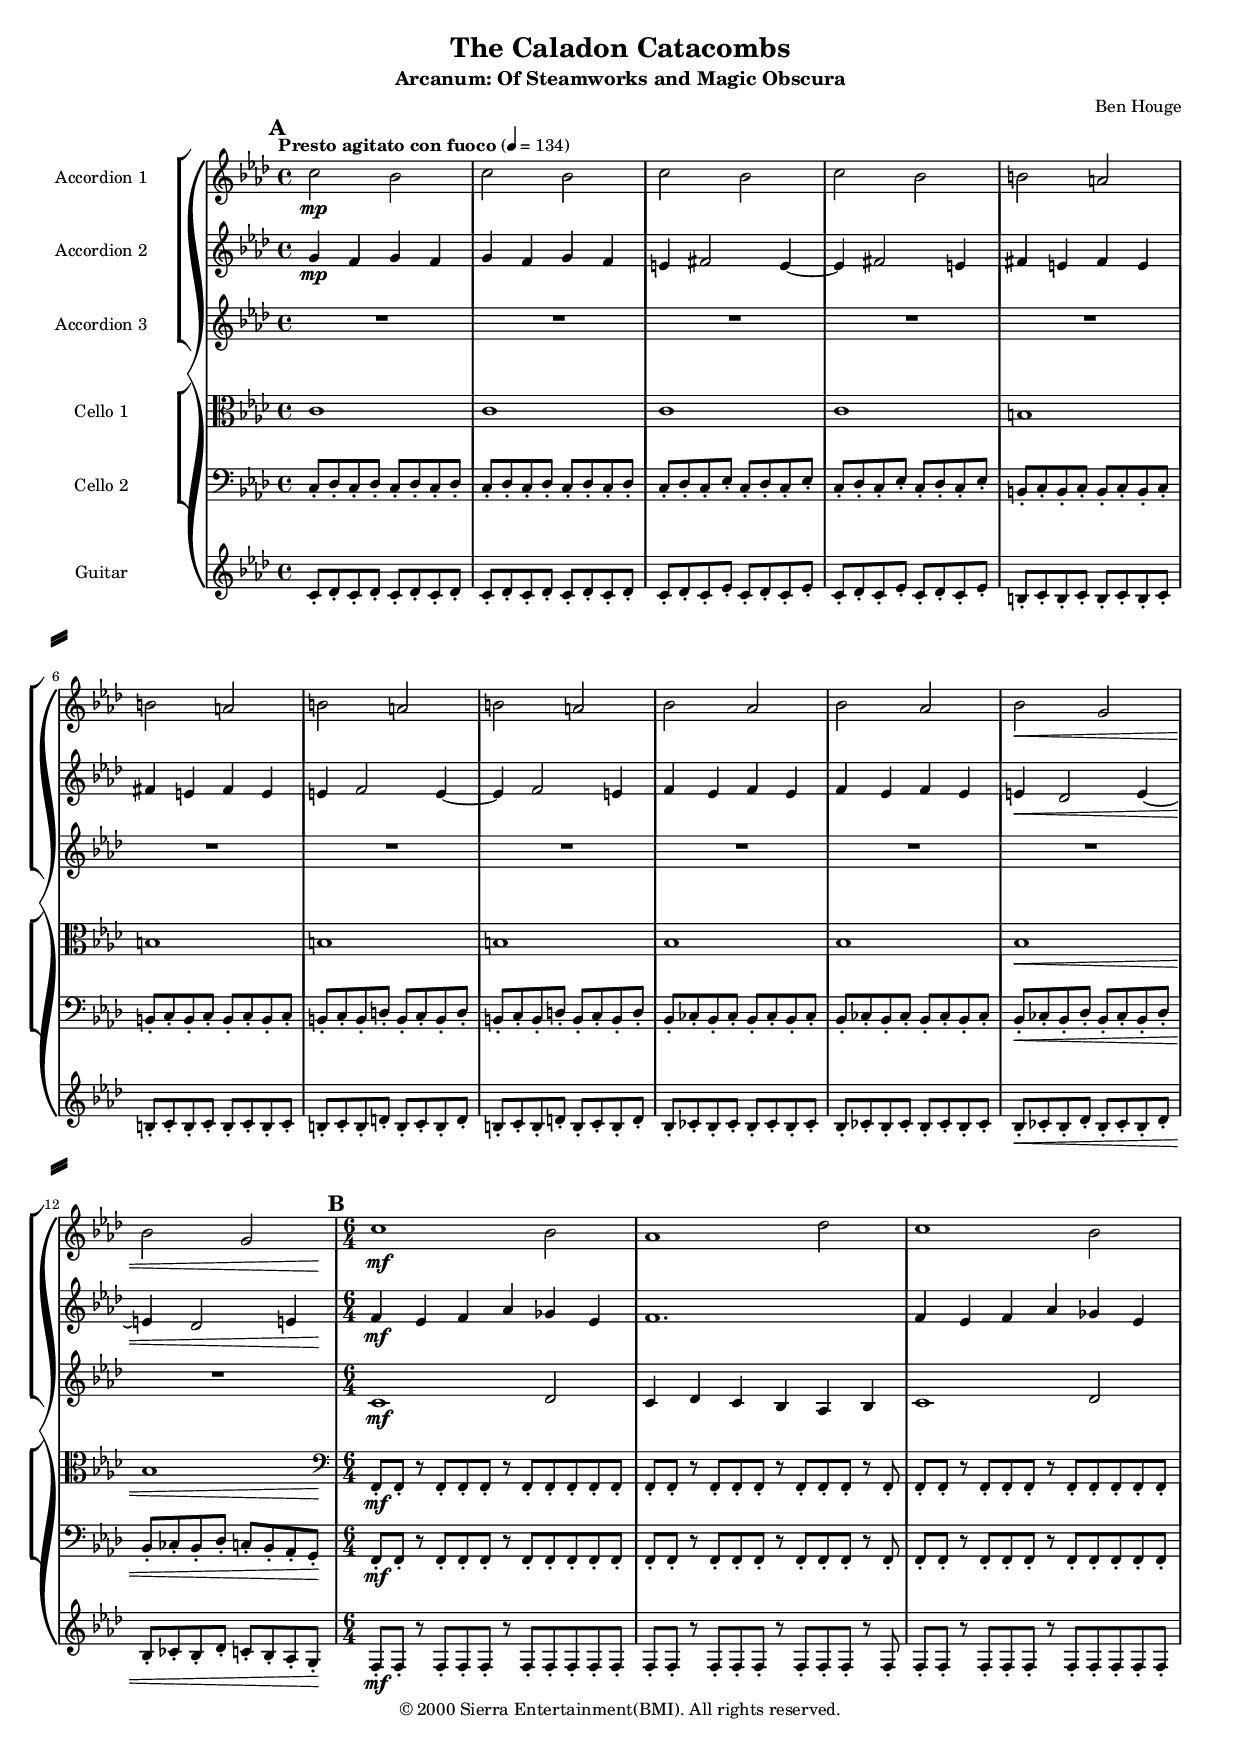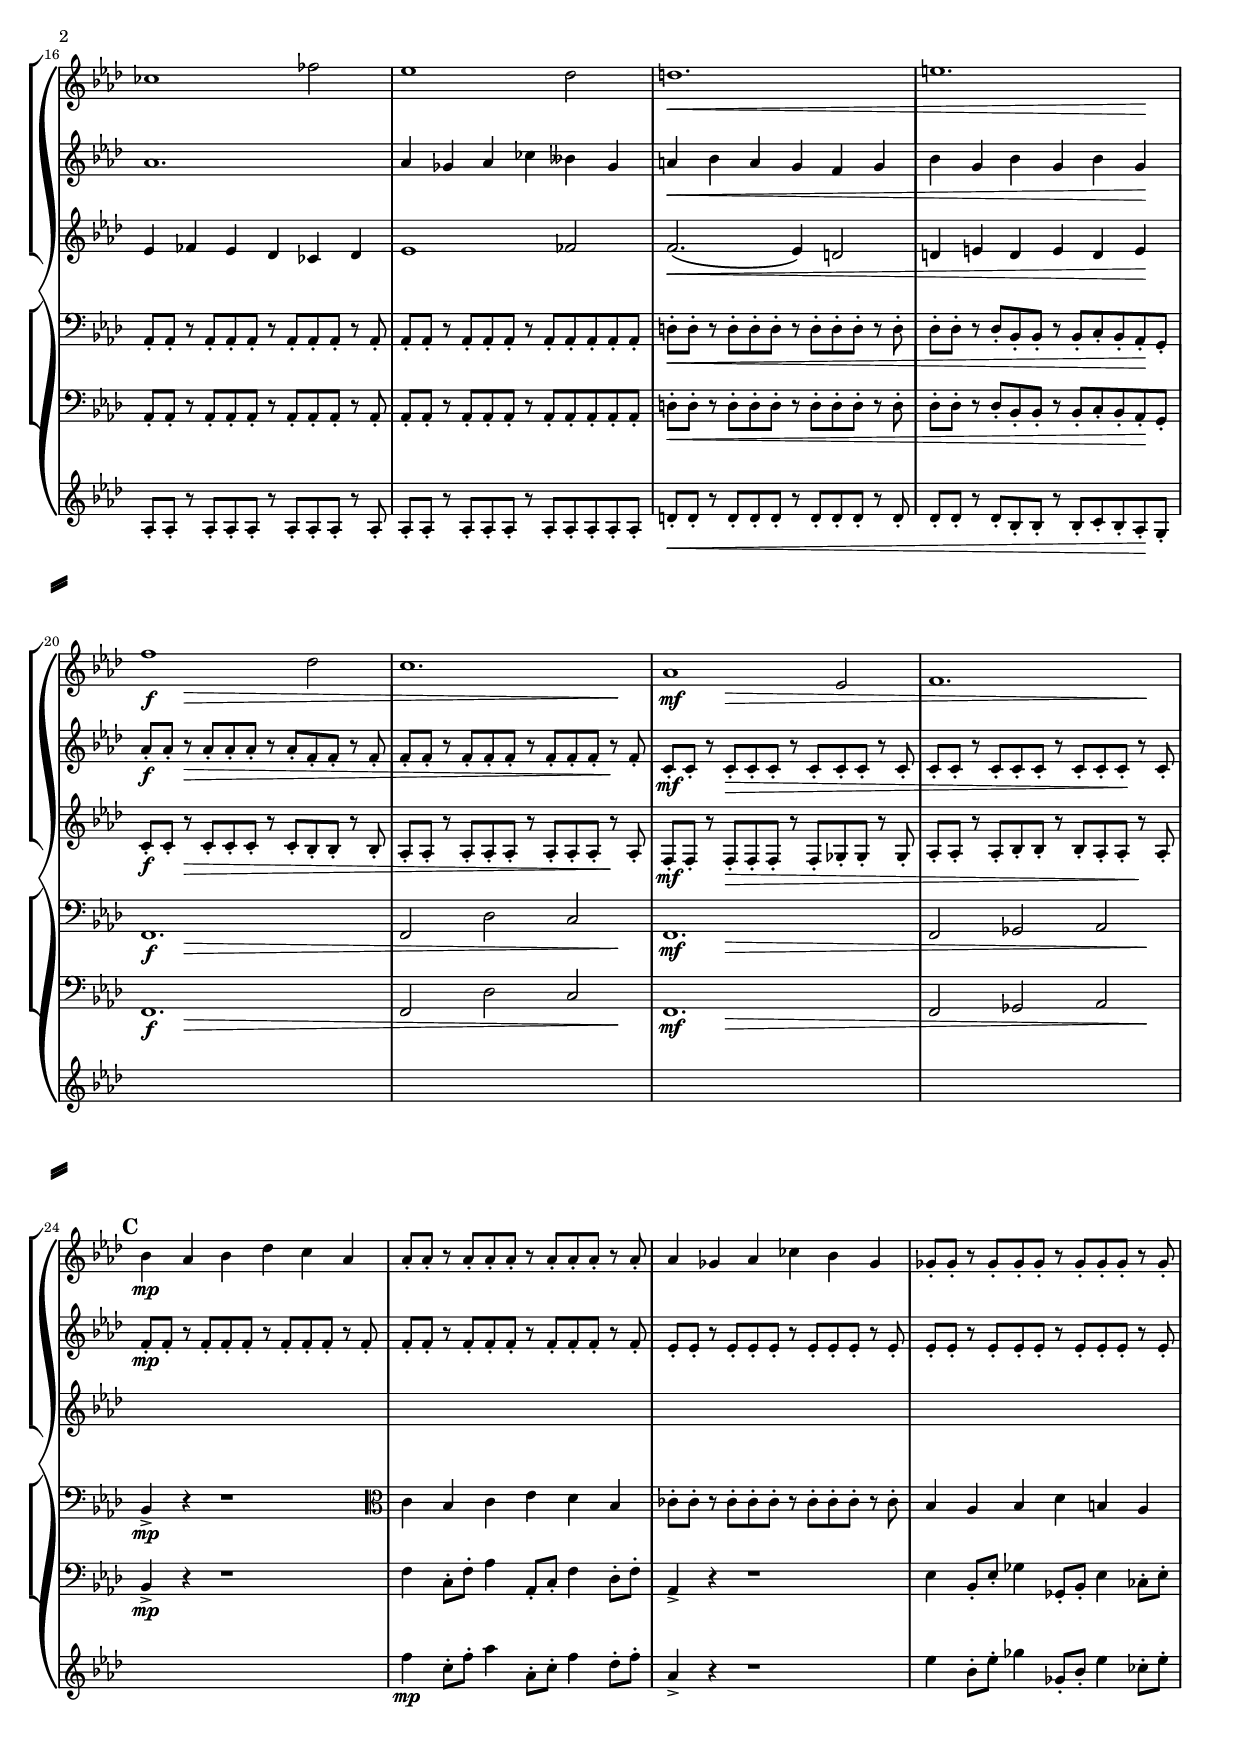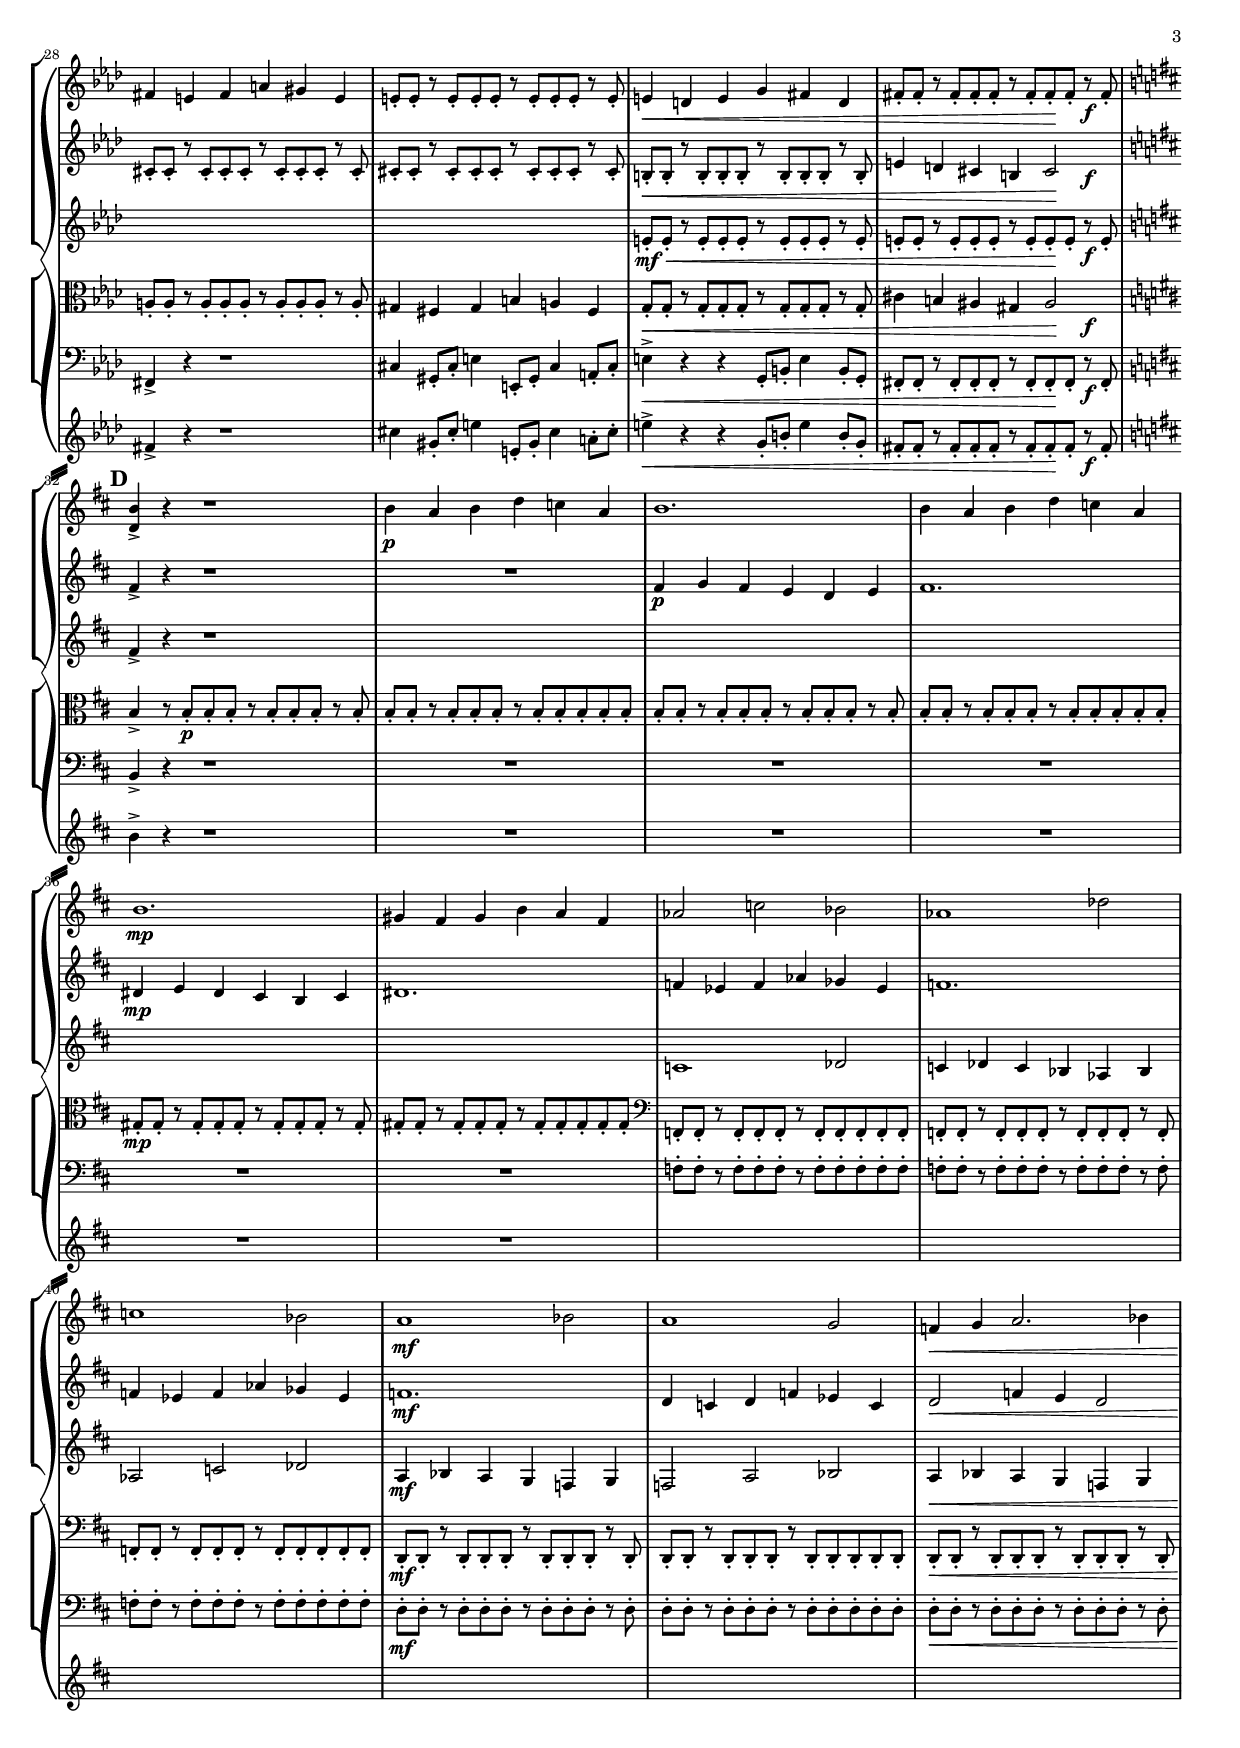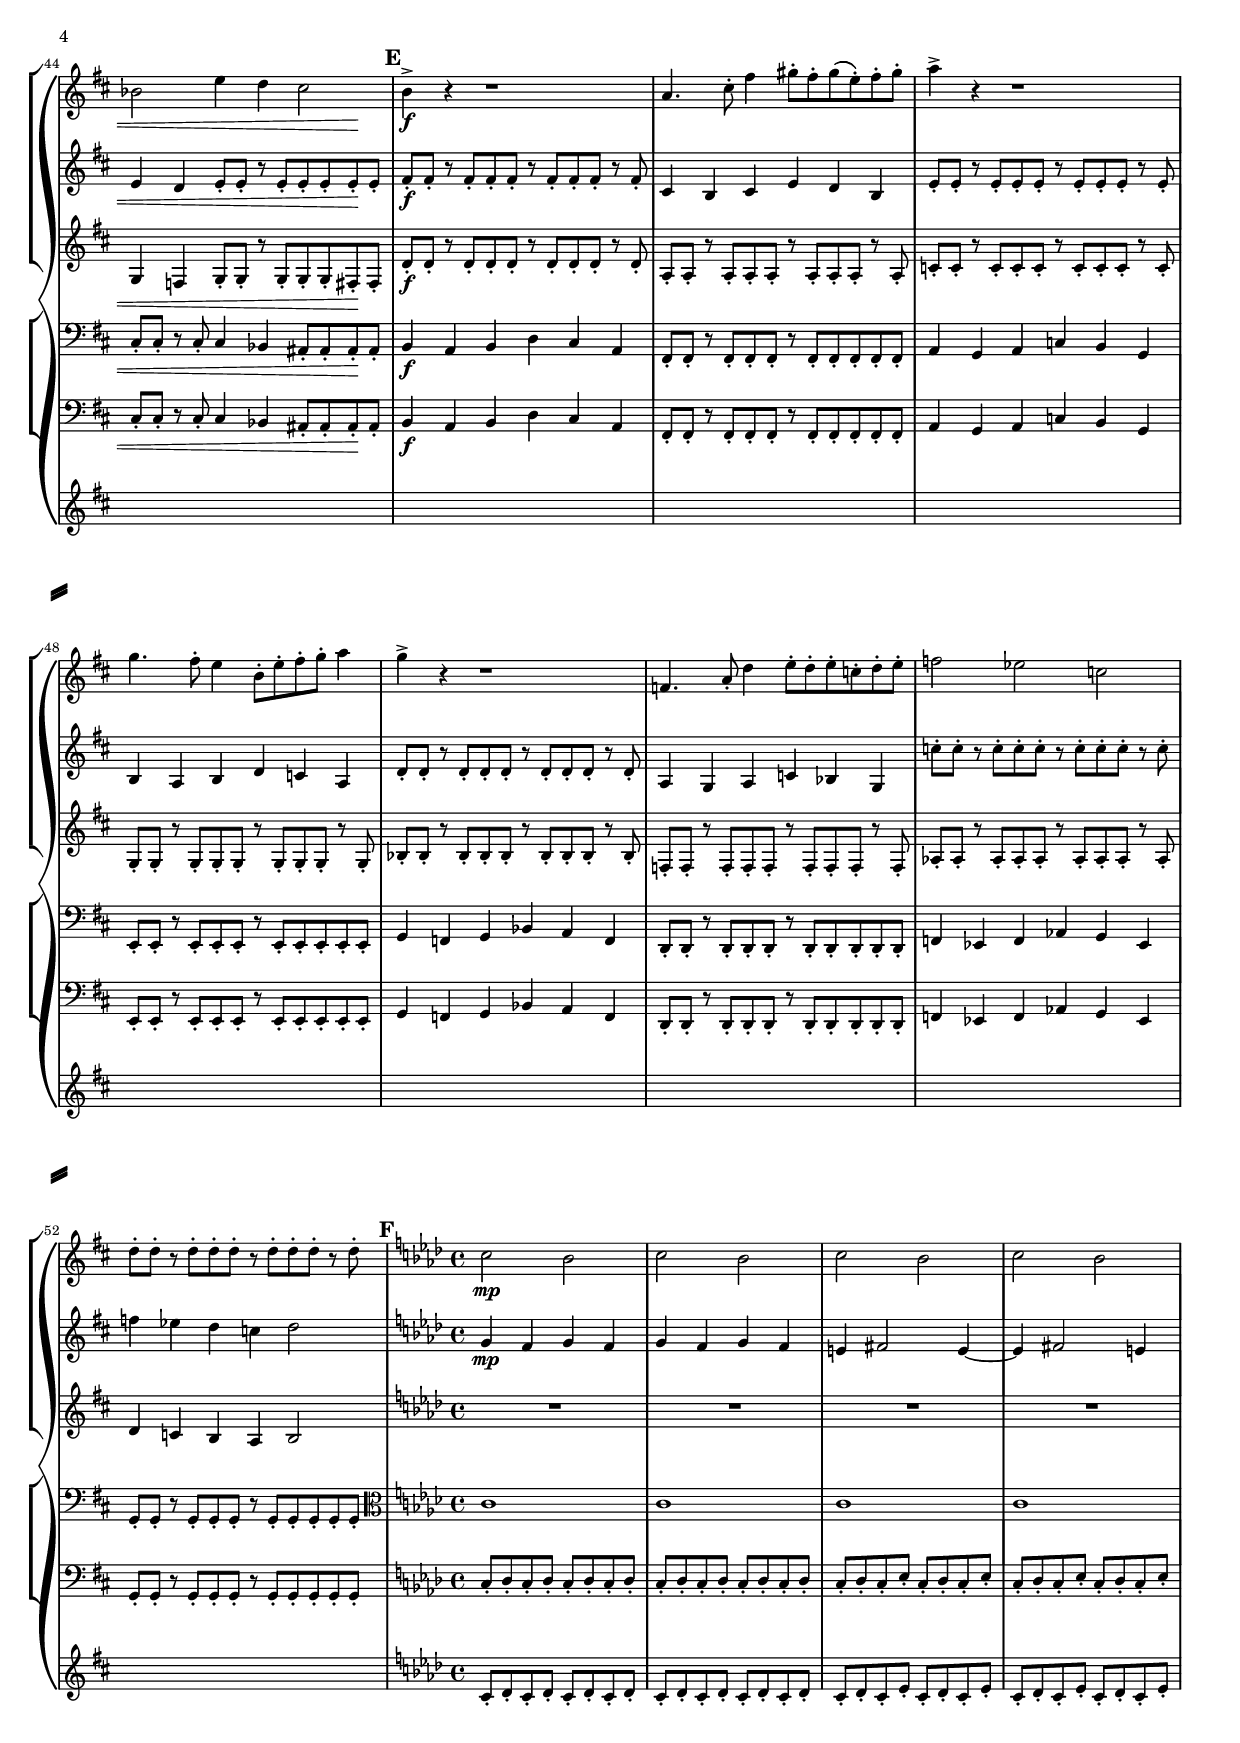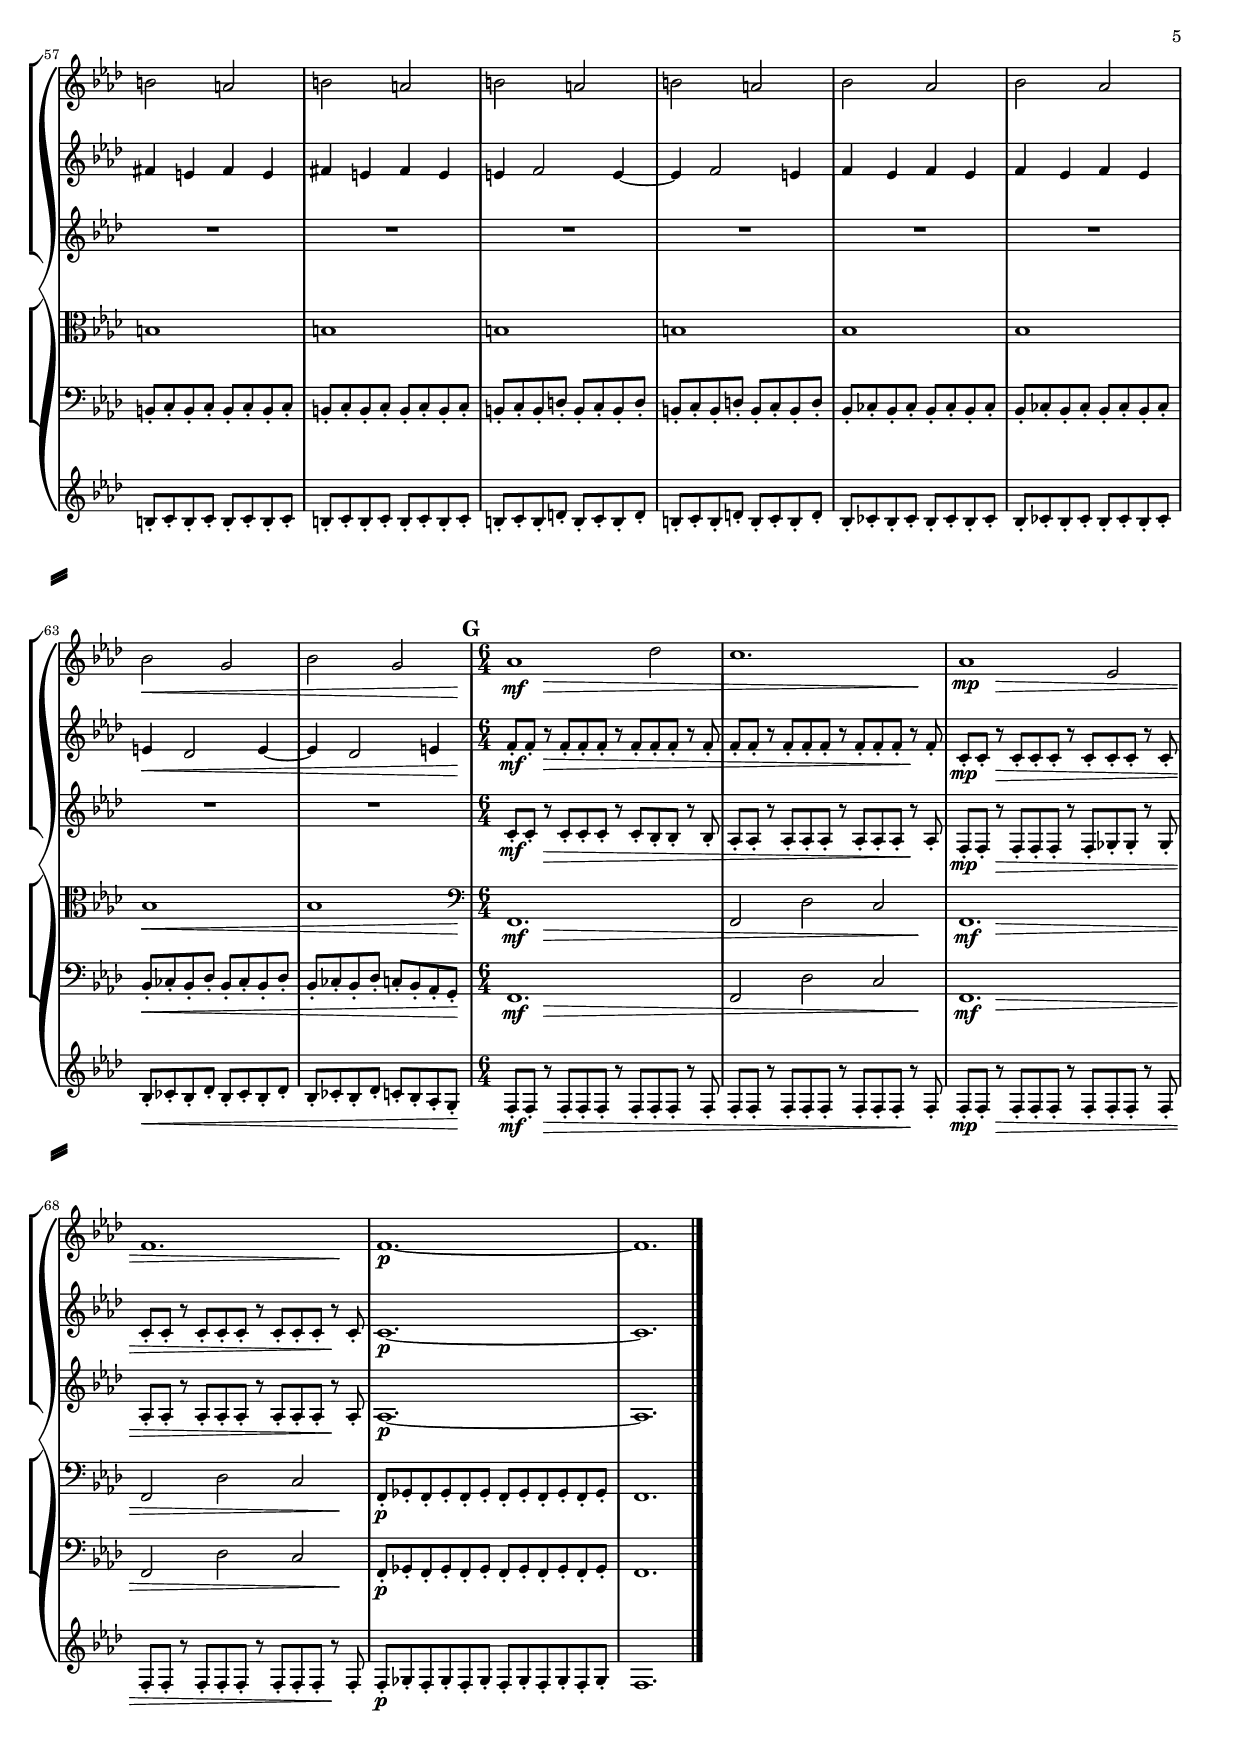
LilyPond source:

\include "src/header.ly"
#(set-global-staff-size 15)
\include "src/settings.ly"
accordionOneSolo = \relative c'' {

  \defaultTempo
  \aTime
  \aKey

  \tag #'part {\mark \default}

  c2\mp b2
  c2 b2
  c2 b2
  c2 b2

  \repeat unfold 4 {h2 a2}

  \repeat unfold 2 {b2 as2}
  b2\< g2
  << {b2 g2} {s2.. s8\!} >>

  \tag #'part {\mark \default}
  \bTime

  c1\mf b2
  as1 des2
  c1 b2
  ces1 fes2
  es1 des2
  d1.\<
  << {e1.} {s1 s4 s4\!} >>

  << {f1\f des2 } {s4 s1\> s4} >>
  << {c1.} {s1 s4 s4\!} >>
  << {as1\mf es2} {s4. s1\> s8} >>
  << {f1.} {s1 s4 s4\!} >>

  \tag #'part {\mark \default}

  b4\mp as b des c as
  as8-. as-. r as-. as-. as-. r as-. as-. as-. r as-.
  as4 ges as ces b ges
  ges8-. ges-. r ges-. ges-. ges-. r ges-. ges-. ges-. r ges-.
  fis4 e fis a gis e
  e8-. e-. r e-. e-. e-. r e-. e-. e-. r e-.
  e4\< d e g fis d
  fis8-. fis-. r fis-. fis-. fis-. r fis-. fis-.\! fis-. r\f fis-.

  \tag #'part {\mark \default}
  \bKey

  <d h'>4-> r4 r1
  h'4\p a h d c a
  h1.
  h4 a h d c a
  h1.\mp
  gis4 fis gis h a fis

  as2 c2 b2
  as1 des2
  c1 b2
  a1\mf b2
  a1 g2
  f4\< g4 a2. b4

  << {b2 e4 d4 cis2} {s1 s4 s4\!}>>

  \tag #'part {\mark \default}

  h->\f r4 r1
  a4. cis8-. fis4 gis8-. fis8-. gis8\( e8-.\) fis8-. gis8-.
  a4-> r4 r1
  g4. fis8-. e4 h8-. e8-. fis8-. g8-. a4
  g4-> r4 r1
  f,4. a8-. d4 e8-. d8-. e8-. c8-. d8-. e8-.
  f2 es2 c2
  d8-. d-. r d-. d-. d-. r d-. d-. d-. r d-.

  \tag #'part {\mark \default}
  \aKey
  \aTime

  c2\mp b2
  c2 b2
  c2 b2
  c2 b2

  \repeat unfold 4 {h2 a2}

  \repeat unfold 2 {b2 as2}
  b2\< g2
  << {b2 g2} {s2.. s8\!} >>
  
  \tag #'part {\mark \default}
  \bTime

  << {as1\mf des2} {s4 s1\> s4}>>
  << c1. {s1 s4 s4\!}>>
  << {as1\mp es2} {s4 s1\> s4}>>
  << f1. {s1 s4 s4\!}>>
  f1.~\p
  f1.

  \bar "|."
}

accordionTwoSolo = \relative c'' {

  \defaultTempo
  \aTime
  \aKey

  \tag #'part {\mark \default}

  g4\mp f4 g4 f4
  g4 f4 g4 f4
  e4 fis2 e4~
  e4 fis2 e4

  \repeat unfold 2 {\repeat unfold 2 {fis4 e4}}
  e4 f2 e4~
  e4 f2 e4

  \repeat unfold 2 {\repeat unfold 2 {f4 es4}}
  e4\< des2 e4~
  << {e4 des2 e4} {s2.. s8\!} >>

  \tag #'part {\mark \default}
  \bTime

  f4\mf es f as ges es
  f1.
  f4 es f as ges es
  as1.
  as4 ges as ces heses ges
  a4\< b a g f g
  b4 g b g b g\!

  as8-.\f as-. r\> as-. as-. as-. r as-. f-. f-. r f-.
  f8-. f-. r f-. f-. f-. r f-. f-. f-. r\! f-.
  c8-.\mf c-. r c-.\> c-. c-. r c-. c-. c-. r c-.
  c8-. c-. r c-. c-. c-. r c-. c-. c-.\! r c-.

  \tag #'part {\mark \default}

  f8-.\mp f-. r f-. f-. f-. r f-. f-. f-. r f-.
  f8-. f-. r f-. f-. f-. r f-. f-. f-. r f-.
  es8-. es-. r es-. es-. es-. r es-. es-. es -. r es-. 
  es8-. es-. r es-. es-. es-. r es-. es-. es -. r es-. 
  cis8-. cis-. r cis-. cis-. cis-. r cis-. cis-. cis-. r cis-.
  cis8-. cis-. r cis-. cis-. cis-. r cis-. cis-. cis-. r cis-.
  h8-.\< h-. r h-. h-. h-. r h-. h-. h-. r h-.
  << {e4 d4 cis4 h4 cis2} {s1 s4\! s4\f} >>

  \tag #'part {\mark \default}
  \bKey

  fis4-> r4 r1
  R1.*1
  fis4\p g fis e d e
  fis1.
  dis4\mp e dis cis h cis
  dis1.

  f4 es f as ges es
  f1.
  f4 es f as ges es
  f1.\mf
  d4 c d f es c
  d2\< f4 e4 d2
  e4 d4 e8-. e8-. r8 e8-. e8-. e8-. e8-.\! e8-.

  \tag #'part {\mark \default}

  fis8-.\f fis-. r fis-. fis-. fis-. r fis-. fis-. fis-. r fis-.
  cis4 h cis e d h
  e8-. e-. r e-. e-. e-. r e-. e-. e-. r e-.
  h4 a h d c a
  d8-. d-. r d-. d-. d-. r d-. d-. d-. r d-.
  a4 g a c b g
  c'8-. c-. r c-. c-. c-. r c-. c-. c-. r c-.
  f4 es d c d2

  \tag #'part {\mark \default}
  \aKey
  \aTime

  g,4\mp f4 g4 f4
  g4 f4 g4 f4
  e4 fis2 e4~
  e4 fis2 e4

  \repeat unfold 2 {\repeat unfold 2 {fis4 e4}}
  e4 f2 e4~
  e4 f2 e4

  \repeat unfold 2 {\repeat unfold 2 {f4 es4}}
  e4\< des2 e4~
  << {e4 des2 e4} {s2.. s8\!} >>

  \tag #'part {\mark \default}
  \bTime

  f8-.\mf f-. r\> f-. f-. f-. r f-. f-. f-. r f-.
  f8-. f-. r f-. f-. f-. r f-. f-. f-. r\! f-.
  c8-.\mp c-. r\> c-. c-. c-. r c-. c-. c-. r c-.
  c8-. c-. r c-. c-. c-. r c-. c-. c-. r\! c-.
  c1.~\p
  c1.

  \bar "|."
}

accordionThreeSolo = \relative c' {

  \defaultTempo
  \aTime
  \aKey

  \tag #'part {\mark \default}

  R1*12

  \tag #'part {\mark \default}
  \bTime

  c1\mf des2
  c4 des c b as b
  c1 des2
  es4 fes es des ces des
  es1 fes2
  f2.\<\( es4\) d2
  d4 e d e d e\!

  c8-.\f c-. r\> c-. c-. c-. r c-. b-. b-. r b-.
  as8-. as-. r as-. as-. as-. r as-. as-. as-. r\! as-.
  f8-.\mf f-. r f-.\> f-. f-. r f-. ges-. ges-. r ges-.
  as8-. as-. r as-. b-. b-. r b-. as-. as-. r\! as-.

  \tag #'part {\mark \default}

  s1.*6
  e'8-.\mf\< e-. r e-. e-. e-. r e-. e-. e-. r e-.
  e8-. e-. r e-. e-. e-. r e-. e-.\! e-. r\f e-.
  % another way - cis8-. cis-. r cis-. cis-. cis-. r cis-. cis-.\! cis-. r\f cis-.

  \tag #'part {\mark \default}
  \bKey

  fis4-> r4 r1
  s1.*5

  c1 des2
  c4 des c b as b
  as2 c2 des2
  a4\mf b a g f g
  f2 a2 b2
  a4\< b a g f g
  g4 f4 g8-. g8-. r8 g8-. g8-. g8-. fis8-.\! fis8-.

  \tag #'part {\mark \default}

  d'8-.\f d-. r d-. d-. d-. r d-. d-. d-. r d-.
  a8-. a-. r a-. a-. a-. r a-. a-. a-. r a-.
  c8-. c-. r c-. c-. c-. r c-. c-. c-. r c-.
  g8-. g-. r g-. g-. g-. r g-. g-. g-. r g-.
  b8-. b-. r b-. b-. b-. r b-. b-. b-. r b-.
  f8-. f-. r f-. f-. f-. r f-. f-. f-. r f-.
  as8-. as-. r as-. as-. as-. r as-. as-. as-. r as-.
  d4 c h a h2

  \tag #'part {\mark \default}
  \aKey
  \aTime

  R1*12

  \tag #'part {\mark \default}
  \bTime

  c8-.\mf c-. r\> c-. c-. c-. r c-. b-. b-. r b-.
  as8-. as-. r as-. as-. as-. r as-. as-. as-. r\! as-.
  f8-.\mp f-. r\> f-. f-. f-. r f-. ges-. ges-. r ges-.
  as8-. as-. r as-. as-. as-. r as-. as-. as-. r\! as-.
  as1.~\p
  as1.

  \bar "|."
}

celloOne = \relative c' {

  \defaultTempo
  \aTime
  \aKey
  \clef alto

  \tag #'part { \mark \default }

  \repeat unfold 4 {c1}
  \repeat unfold 4 {h1}
  \repeat unfold 2 {b1}
  b1\<
  << {b1} {s2.. s8\!} >>

  \tag #'part { \mark \default }
  \bTime
  \clef bass

  f,8-.\mf f-. r f-. f-. f-. r f-. f-. f-. f-. f-.
  f8-. f-. r f-. f-. f-. r f-. f-. f-. r f-.
  f8-. f-. r f-. f-. f-. r f-. f-. f-. f-. f-.
  as8-. as-. r as-. as-. as-. r as-. as-. as-. r as-.

  as8-. as-. r as-. as-. as-. r as-. as-. as-. as-. as-.
  d8-.\< d-. r d-. d-. d-. r d-. d-. d-. r d-.
  des8-. des-. r des-. b-. b-. r b-. c-. b-. as-.\! g-.

  << f1.\f {s4 s1\> s4} >>
  << {f2 des'2 c2} {s1 s4 s4\!} >>
  << f,1.\mf {s4. s1\> s8} >>
  << {f2 ges2 as2} {s1 s4 s4\!}>>

  \tag #'part { \mark \default }

  b4->\mp r4 r1
  \clef alto
  c'4 b c es des b
  ces8-. ces-. r ces-. ces-. ces-. r ces-. ces-. ces-. r ces-.
  b4 as b des h as
  a8-. a-. r a-. a-. a-. r a-. a-. a-. r a-.
  gis4 fis gis h a fis
  g8-.\< g-. r g-. g-. g-. r g-. g-. g-. r g-.
  << {cis4 h ais gis ais2} {s1 s4\! s4\f} >>

  \tag #'part {\mark \default}
  \bKey

  h4-> r8 h8-.\p h-. h-. r h-. h-. h-. r h-.
  h8-. h-. r h-. h-. h-. r h-. h-. h-. h-. h-.
  h8-. h-. r h-. h-. h-. r h-. h-. h-. r h-.
  h8-. h-. r h-. h-. h-. r h-. h-. h-. h-. h-.
  gis8\mp-. gis-. r gis-. gis-. gis-. r gis-. gis-. gis-. r gis-.
  gis8-. gis-. r gis-. gis-. gis-. r gis-. gis-. gis-. gis-. gis-.

  \clef bass
  f,8-. f-. r f-. f-. f-. r f-. f-. f-. f-. f-.
  f8-. f-. r f-. f-. f-. r f-. f-. f-. r f-.
  f8-. f-. r f-. f-. f-. r f-. f-. f-. f-. f-.
  d8-.\mf d-. r d-. d-. d-. r d-. d-. d-. r d-.
  d8-. d-. r d-. d-. d-. r d-. d-. d-. d-. d-.
  d8-.\< d-. r d-. d-. d-. r d-. d-. d-. r d-.
  cis'8-. cis8-. r8 cis8-. cis4 b4 ais8-. ais8-. ais8-.\! ais8-.

  \tag #'part {\mark \default}

  h4\f a h d cis a
  fis8-. fis-. r fis-. fis-. fis-. r fis-. fis-. fis-. fis-. fis-.
  a4 g a c h g
  e8-. e-. r e-. e-. e-. r e-. e-. e-. e-. e-.
  g4 f g b a f
  d8-. d-. r d-. d-. d-. r d-. d-. d-. d-. d-.
  f4 es f as g es
  g8-. g-. r g-. g-. g-. r g-. g-. g-. g-. g-.

  \tag #'part {\mark \default}
  \aKey
  \aTime
  \clef alto

  c'1
  \repeat unfold 3 {c1}
  \repeat unfold 4 {h1}
  \repeat unfold 2 {b1}
  b1\<
  << {b1} {s2.. s8\!} >>

  \tag #'part {\mark \default}
  \bTime
  \clef bass

  << f,1.\mf {s4 s1\> s4}>>
  << { f2 des'2 c2 } {s1 s4 s4\!} >>
  << f,1.\mf {s4 s1\> s4}>>
  << { f2 des'2 c2 } {s1 s4 s4\!} >>

  f,8-.\p ges8-. f8-. ges8-. f8-. ges8-. f8-. ges8-. f8-. ges8-. f8-. ges8-.
  f1.

  \bar "|."
}

celloTwo = \relative c {

  \defaultTempo
  \aTime
  \aKey
  \clef bass

  \tag #'part { \mark \default }

  \repeat unfold 2 {\repeat unfold 4 {c8-. des8-.}}
  \repeat unfold 2 {\repeat unfold 2 {c8-. des8-. c8-. es8-.}}

  \repeat unfold 2 {\repeat unfold 4 {h8-. c8-.}}
  \repeat unfold 2 {\repeat unfold 2 {h8-. c8-. h8-. d8-.}}
  
  \repeat unfold 2 {\repeat unfold 4 {b8-. ces8-.}}
  b8-.\< ces8-. b8-. des8-. b8-. ces8-. b8-. des8-.
  b8-. ces8-. b8-. des8-. c8-. b8-. as8-. g8-.\!

  \tag #'part { \mark \default }
  \bTime

  f8-.\mf f-. r f-. f-. f-. r f-. f-. f-. f-. f-.
  f8-. f-. r f-. f-. f-. r f-. f-. f-. r f-.
  f8-. f-. r f-. f-. f-. r f-. f-. f-. f-. f-.
  as8-. as-. r as-. as-. as-. r as-. as-. as-. r as-.
  as8-. as-. r as-. as-. as-. r as-. as-. as-. as-. as-.

  d8-.\< d-. r d-. d-. d-. r d-. d-. d-. r d-.
  des8-. des-. r des-. b-. b-. r b-. c-. b-. as-.\! g-.

  << f1.\f {s4 s1\> s4} >>
  << {f2 des'2 c2} {s1 s4 s4\!} >>
  << f,1.\mf {s4. s1\> s8} >>
  << {f2 ges2 as2} {s1 s4 s4\!}>>

  \tag #'part { \mark \default }

  b4->\mp r4 r1
  f'4 c8-. f8-. as4 as,8-. c8-. f4 des8-. f8-.
  as,4-> r4 r1
  es'4 b8-. es8-. ges4 ges,8-. b8-. es4 ces8-. es8-.
  fis,4-> r4 r1
  cis'4 gis8-. cis8-. e4 e,8-. gis8-. cis4 a8-. cis-.
  e4->\< r4 r4 g,8-. h8-. e4 h8-. g8-.
  fis8-. fis-. r fis-. fis-. fis-. r fis-. fis-.\! fis-. r\f fis-.

  \tag #'part {\mark \default}
  \bKey

  h4-> r4 r1
  R1.*5

  f'8-. f-. r f-. f-. f-. r f-. f-. f-. f-. f-.
  f8-. f-. r f-. f-. f-. r f-. f-. f-. r f-.
  f8-. f-. r f-. f-. f-. r f-. f-. f-. f-. f-.
  d8-.\mf d-. r d-. d-. d-. r d-. d-. d-. r d-.
  d8-. d-. r d-. d-. d-. r d-. d-. d-. d-. d-.
  d8-.\< d-. r d-. d-. d-. r d-. d-. d-. r d-.
  cis8-. cis8-. r8 cis8-. cis4 b4 ais8-. ais8-. ais8-.\! ais8-.

  \tag #'part {\mark \default}

  h4\f a h d cis a
  fis8-. fis-. r fis-. fis-. fis-. r fis-. fis-. fis-. fis-. fis-.
  a4 g a c h g
  e8-. e-. r e-. e-. e-. r e-. e-. e-. e-. e-.
  g4 f g b a f
  d8-. d-. r d-. d-. d-. r d-. d-. d-. d-. d-.
  f4 es f as g es
  g8-. g-. r g-. g-. g-. r g-. g-. g-. g-. g-.

  \tag #'part {\mark \default}
  \aKey
  \aTime

  \repeat unfold 2 {\repeat unfold 4 {c8-. des8-.}}
  \repeat unfold 2 {\repeat unfold 2 {c8-. des8-. c8-. es8-.}}

  \repeat unfold 2 {\repeat unfold 4 {h8-. c8-.}}
  \repeat unfold 2 {\repeat unfold 2 {h8-. c8-. h8-. d8-.}}
  
  \repeat unfold 2 {\repeat unfold 4 {b8-. ces8-.}}
  b8-.\< ces8-. b8-. des8-. b8-. ces8-. b8-. des8-.
  b8-. ces8-. b8-. des8-. c8-. b8-. as8-. g8-.\!

  \tag #'part {\mark \default}
  \bTime

  << f1.\mf {s4 s1\> s4}>>
  << { f2 des'2 c2 } {s1 s4 s4\!} >>
  << f,1.\mf {s4 s1\> s4}>>
  << { f2 des'2 c2 } {s1 s4 s4\!} >>

  f,8-.\p ges8-. f8-. ges8-. f8-. ges8-. f8-. ges8-. f8-. ges8-. f8-. ges8-.
  f1.

  \bar "|."
}

guitar = \relative c' {

  \defaultTempo
  \aTime
  \aKey

  \tag #'part {\mark \default}

  \repeat unfold 2 {\repeat unfold 4 {c8-. des8-.}}
  \repeat unfold 2 {\repeat unfold 2 {c8-. des8-. c8-. es8-.}}

  \repeat unfold 2 {\repeat unfold 4 {h8-. c8-.}}
  \repeat unfold 2 {\repeat unfold 2 {h8-. c8-. h8-. d8-.}}
  
  \repeat unfold 2 {\repeat unfold 4 {b8-. ces8-.}}
  b8-.\< ces8-. b8-. des8-. b8-. ces8-. b8-. des8-.
  b8-. ces8-. b8-. des8-. c8-. b8-. as8-. g8-.\!

  \tag #'part {\mark \default}
  \bTime

  f8-.\mf f-. r f-. f-. f-. r f-. f-. f-. f-. f-.
  f8-. f-. r f-. f-. f-. r f-. f-. f-. r f-.
  f8-. f-. r f-. f-. f-. r f-. f-. f-. f-. f-.
  as8-. as-. r as-. as-. as-. r as-. as-. as-. r as-.
  as8-. as-. r as-. as-. as-. r as-. as-. as-. as-. as-.

  d8-.\< d-. r d-. d-. d-. r d-. d-. d-. r d-.
  des8-. des-. r des-. b-. b-. r b-. c-. b-. as-.\! g-.

  s1.*4
  \tag #'part { \mark \default }

  s1.*1
  f''4\mp c8-. f8-. as4 as,8-. c8-. f4 des8-. f8-.
  as,4-> r4 r1
  es'4 b8-. es8-. ges4 ges,8-. b8-. es4 ces8-. es8-.
  fis,4-> r4 r1
  cis'4 gis8-. cis8-. e4 e,8-. gis8-. cis4 a8-. cis-.
  e4->\< r4 r4 g,8-. h8-. e4 h8-. g8-.
  fis8-. fis-. r fis-. fis-. fis-. r fis-. fis-.\! fis-. r\f fis-.

  \tag #'part {\mark \default}
  \bKey

  h4-> r4 r1
  R1.*5

  s1.*7

  \tag #'part {\mark \default}

  s1.*8

  \tag #'part {\mark \default}
  \aKey
  \aTime

  c,8-. des8-. c8-. des8-. c8-. des8-. c8-. des8-.
  \repeat unfold 4 {c8-. des8-.}
  \repeat unfold 2 {\repeat unfold 2 {c8-. des8-. c8-. es8-.}}

  \repeat unfold 2 {\repeat unfold 4 {h8-. c8-.}}
  \repeat unfold 2 {\repeat unfold 2 {h8-. c8-. h8-. d8-.}}
  
  \repeat unfold 2 {\repeat unfold 4 {b8-. ces8-.}}
  b8-.\< ces8-. b8-. des8-. b8-. ces8-. b8-. des8-.
  b8-. ces8-. b8-. des8-. c8-. b8-. as8-. g8-.\!

  \tag #'part {\mark \default}
  \bTime

  f8-.\mf f-. r\> f-. f-. f-. r f-. f-. f-. r f-.
  f8-. f-. r f-. f-. f-. r f-. f-. f-. r\! f-.
  f8-.\mp f-. r\> f-. f-. f-. r f-. f-. f-. r f-.
  f8-. f-. r f-. f-. f-. r f-. f-. f-. r\! f-.

  f8-.\p ges8-. f8-. ges8-. f8-. ges8-. f8-. ges8-. f8-. ges8-. f8-. ges8-.
  f1.

  \bar "|."
}


\score {
  \new Score {
    \set Score.markFormatter = #format-mark-box-numbers
    \new GrandStaff <<
      \new StaffGroup <<
        \new Staff <<
          \set Staff.midiInstrument = "accordion"
          \set Staff.instrumentName = #"Accordion 1"
          \removeWithTag #'score \accordionOneSolo
        >>

        \new Staff <<
          \set Staff.midiInstrument = "accordion"
          \set Staff.instrumentName = #"Accordion 2"
          \removeWithTag #'part \accordionTwoSolo
        >>

        \new Staff <<
          \set Staff.midiInstrument = "accordion"
          \set Staff.instrumentName = #"Accordion 3"
          \removeWithTag #'part \accordionThreeSolo
        >>
      >>

      \new StaffGroup <<
        \new Staff <<
          \set Staff.instrumentName = #"Cello 1"
          \set Staff.midiInstrument = "cello"
          \removeWithTag #'part \celloOne
        >>
        \new Staff <<
          \set Staff.instrumentName = #"Cello 2"
          \set Staff.midiInstrument = "cello"
          \removeWithTag #'part \celloTwo
        >>
      >>

      \new StaffGroup <<
        \new Staff <<
          \set Staff.instrumentName = #"Guitar"
          \set Staff.midiInstrument = "acoustic guitar (nylon)"
          \removeWithTag #'part \guitar
        >>
      >>
    >>
  }
  \layout {
    \include "src/layout.ly"
    %\context {
    %  \Score \override SpacingSpanner #'base-shortest-duration = #(ly:make-moment 1 16)
    %}
  }
  \midi{}
}
\paper {
  system-separator-markup = \slashSeparator
  indent = 25
}
